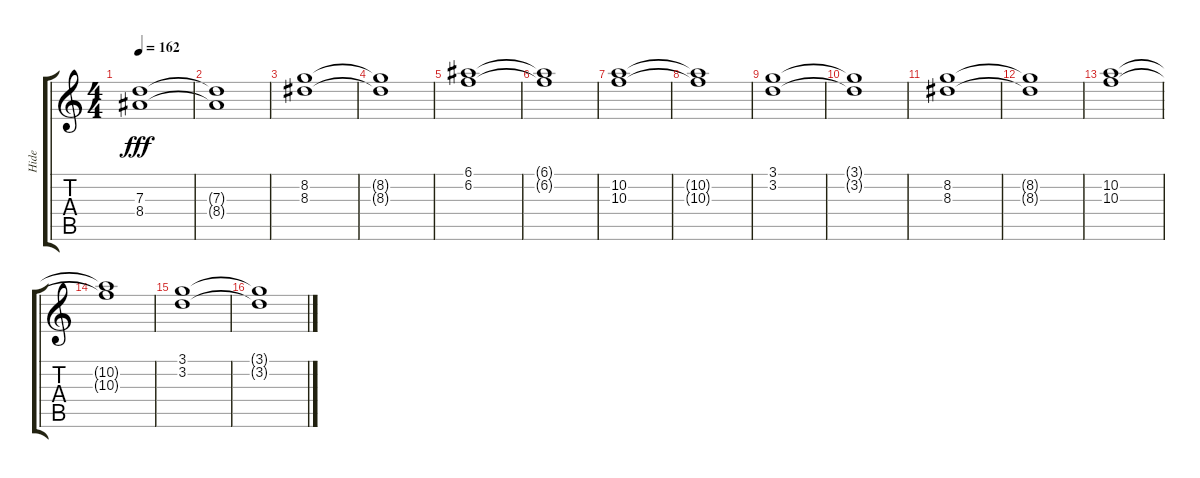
\track ("Hide" "Hide") {instrument distortionguitar}
\staff {score tabs}
\tuning (E4 B3 G3 D3 A2 E2) {hide}
\ts (4 4)
\tempo 162
\clef g2
\ks c
(7.3 8.4).1{dy fff} |
(7.3{t} 8.4{t}).1 |
(8.2 8.3).1 |
(8.2{t} 8.3{t}).1 |
(6.1 6.2).1 |
(6.1{t} 6.2{t}).1 |
(10.2 10.3).1 |
(10.2{t} 10.3{t}).1 |
(3.1 3.2).1 |
(3.1{t} 3.2{t}).1 |
(8.2 8.3).1 |
(8.2{t} 8.3{t}).1 |
(10.2 10.3).1 |
(10.2{t} 10.3{t}).1 |
(3.1 3.2).1 |
(3.1{t} 3.2{t}).1
